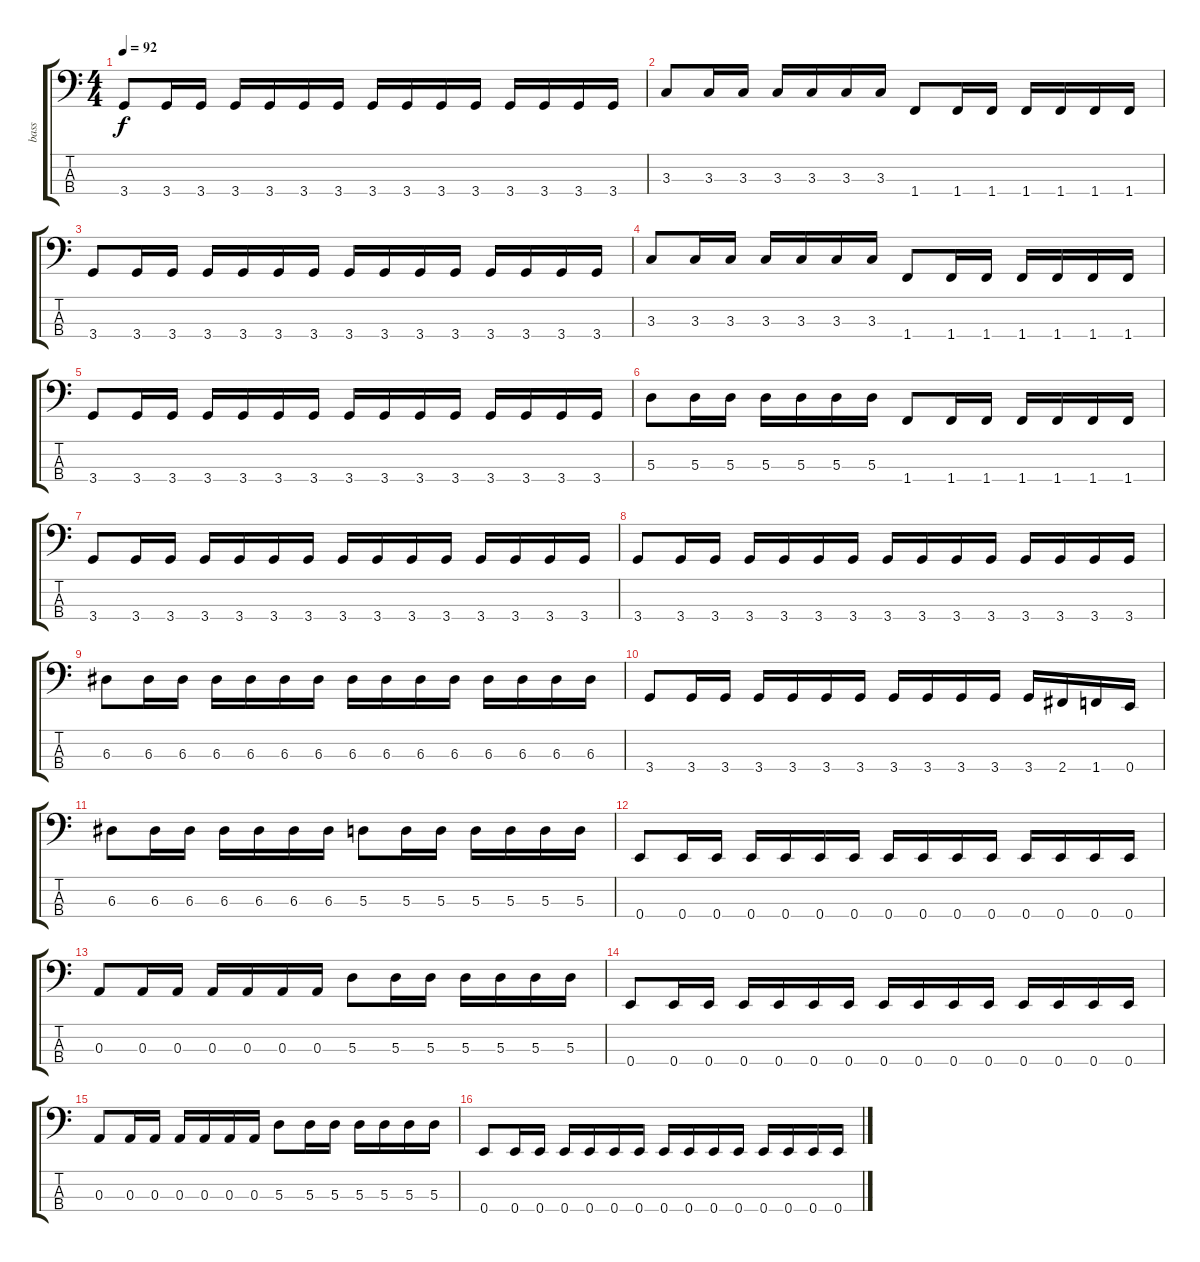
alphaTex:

\track ("bass" "bass") {instrument electricbasspick}
\staff {score tabs}
\tuning (G2 D2 A1 E1) {hide}
\ts (4 4)
\tempo 92
\clef f4
\ks c
3.4.8{dy f} 3.4.16 3.4.16 3.4.16 3.4.16 3.4.16 3.4.16 3.4.16 3.4.16 3.4.16 3.4.16 3.4.16 3.4.16 3.4.16 3.4.16 |
3.3.8 3.3.16 3.3.16 3.3.16 3.3.16 3.3.16 3.3.16 1.4.8 1.4.16 1.4.16 1.4.16 1.4.16 1.4.16 1.4.16 |
3.4.8 3.4.16 3.4.16 3.4.16 3.4.16 3.4.16 3.4.16 3.4.16 3.4.16 3.4.16 3.4.16 3.4.16 3.4.16 3.4.16 3.4.16 |
3.3.8 3.3.16 3.3.16 3.3.16 3.3.16 3.3.16 3.3.16 1.4.8 1.4.16 1.4.16 1.4.16 1.4.16 1.4.16 1.4.16 |
3.4.8 3.4.16 3.4.16 3.4.16 3.4.16 3.4.16 3.4.16 3.4.16 3.4.16 3.4.16 3.4.16 3.4.16 3.4.16 3.4.16 3.4.16 |
5.3.8 5.3.16 5.3.16 5.3.16 5.3.16 5.3.16 5.3.16 1.4.8 1.4.16 1.4.16 1.4.16 1.4.16 1.4.16 1.4.16 |
3.4.8 3.4.16 3.4.16 3.4.16 3.4.16 3.4.16 3.4.16 3.4.16 3.4.16 3.4.16 3.4.16 3.4.16 3.4.16 3.4.16 3.4.16 |
3.4.8 3.4.16 3.4.16 3.4.16 3.4.16 3.4.16 3.4.16 3.4.16 3.4.16 3.4.16 3.4.16 3.4.16 3.4.16 3.4.16 3.4.16 |
6.3.8 6.3.16 6.3.16 6.3.16 6.3.16 6.3.16 6.3.16 6.3.16 6.3.16 6.3.16 6.3.16 6.3.16 6.3.16 6.3.16 6.3.16 |
3.4.8 3.4.16 3.4.16 3.4.16 3.4.16 3.4.16 3.4.16 3.4.16 3.4.16 3.4.16 3.4.16 3.4.16 2.4.16 1.4.16 0.4.16 |
6.3.8 6.3.16 6.3.16 6.3.16 6.3.16 6.3.16 6.3.16 5.3.8 5.3.16 5.3.16 5.3.16 5.3.16 5.3.16 5.3.16 |
0.4.8 0.4.16 0.4.16 0.4.16 0.4.16 0.4.16 0.4.16 0.4.16 0.4.16 0.4.16 0.4.16 0.4.16 0.4.16 0.4.16 0.4.16 |
0.3.8 0.3.16 0.3.16 0.3.16 0.3.16 0.3.16 0.3.16 5.3.8 5.3.16 5.3.16 5.3.16 5.3.16 5.3.16 5.3.16 |
0.4.8 0.4.16 0.4.16 0.4.16 0.4.16 0.4.16 0.4.16 0.4.16 0.4.16 0.4.16 0.4.16 0.4.16 0.4.16 0.4.16 0.4.16 |
0.3.8 0.3.16 0.3.16 0.3.16 0.3.16 0.3.16 0.3.16 5.3.8 5.3.16 5.3.16 5.3.16 5.3.16 5.3.16 5.3.16 |
0.4.8 0.4.16 0.4.16 0.4.16 0.4.16 0.4.16 0.4.16 0.4.16 0.4.16 0.4.16 0.4.16 0.4.16 0.4.16 0.4.16 0.4.16
